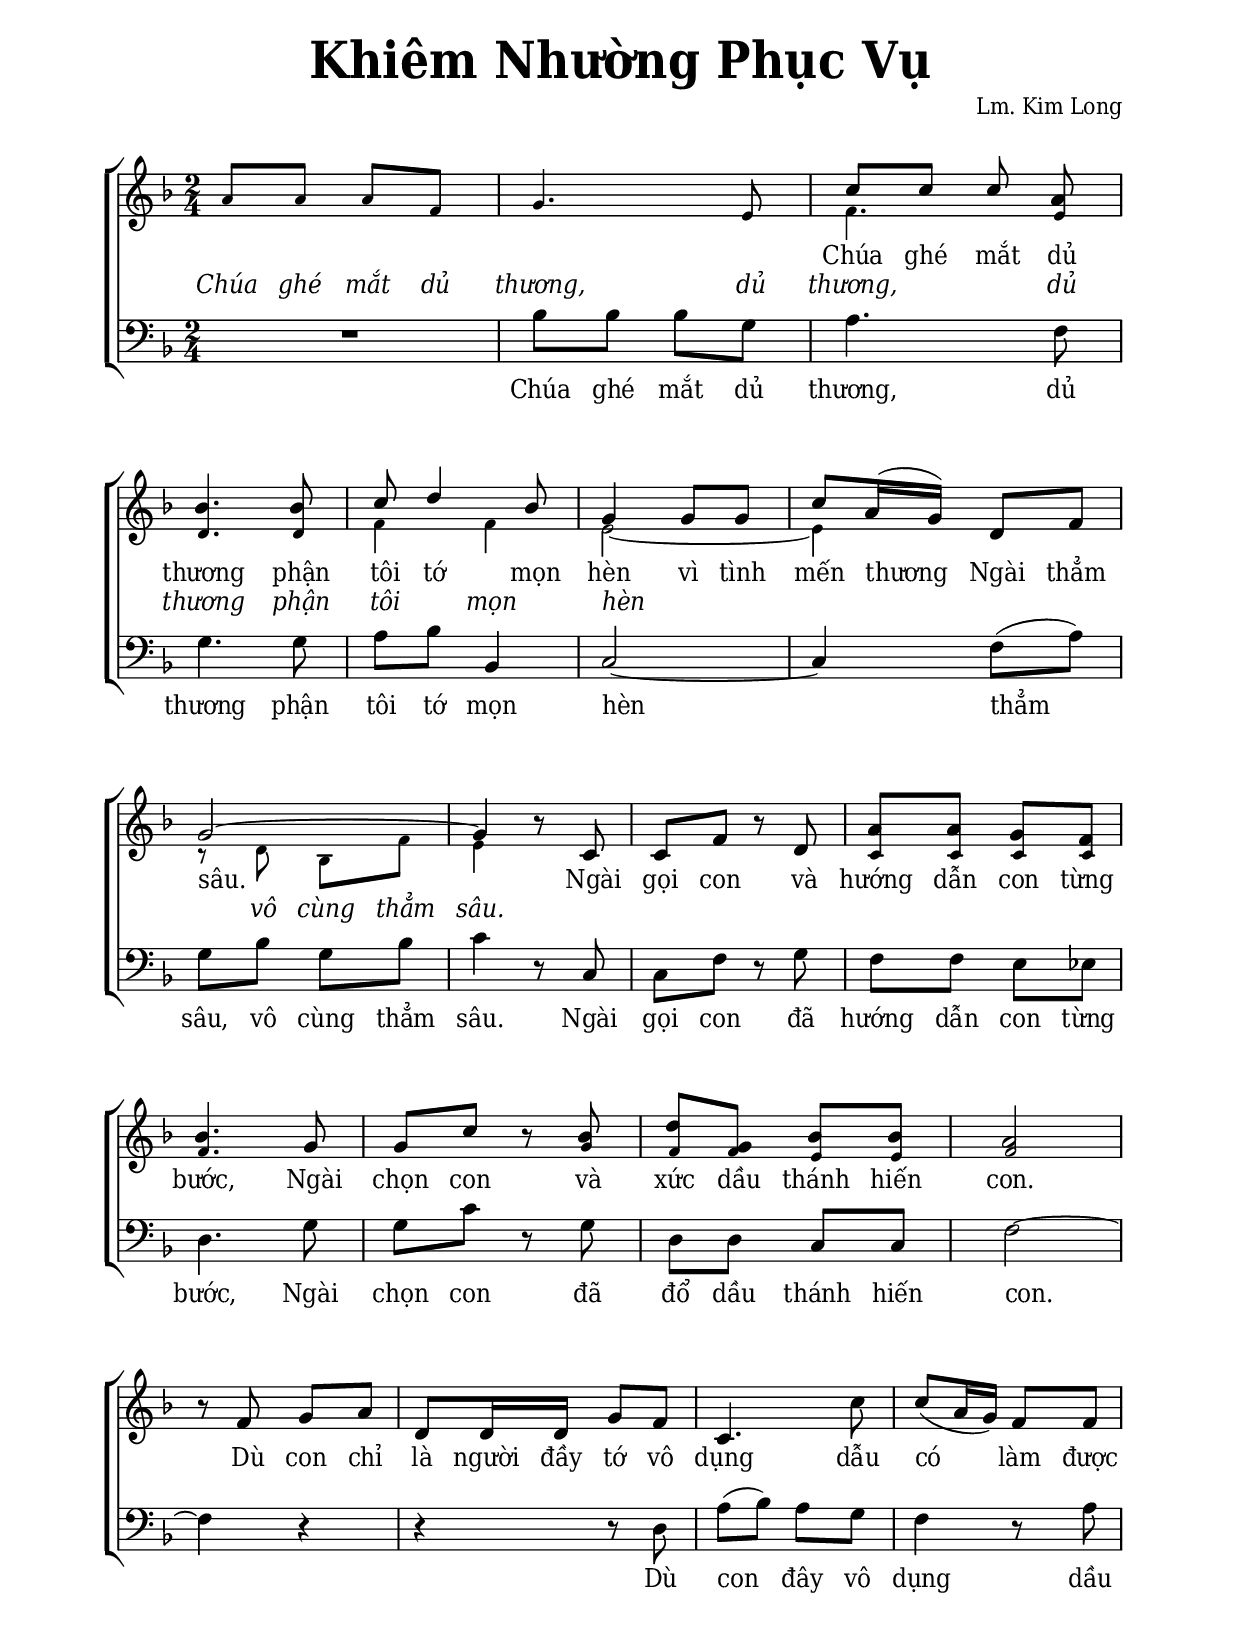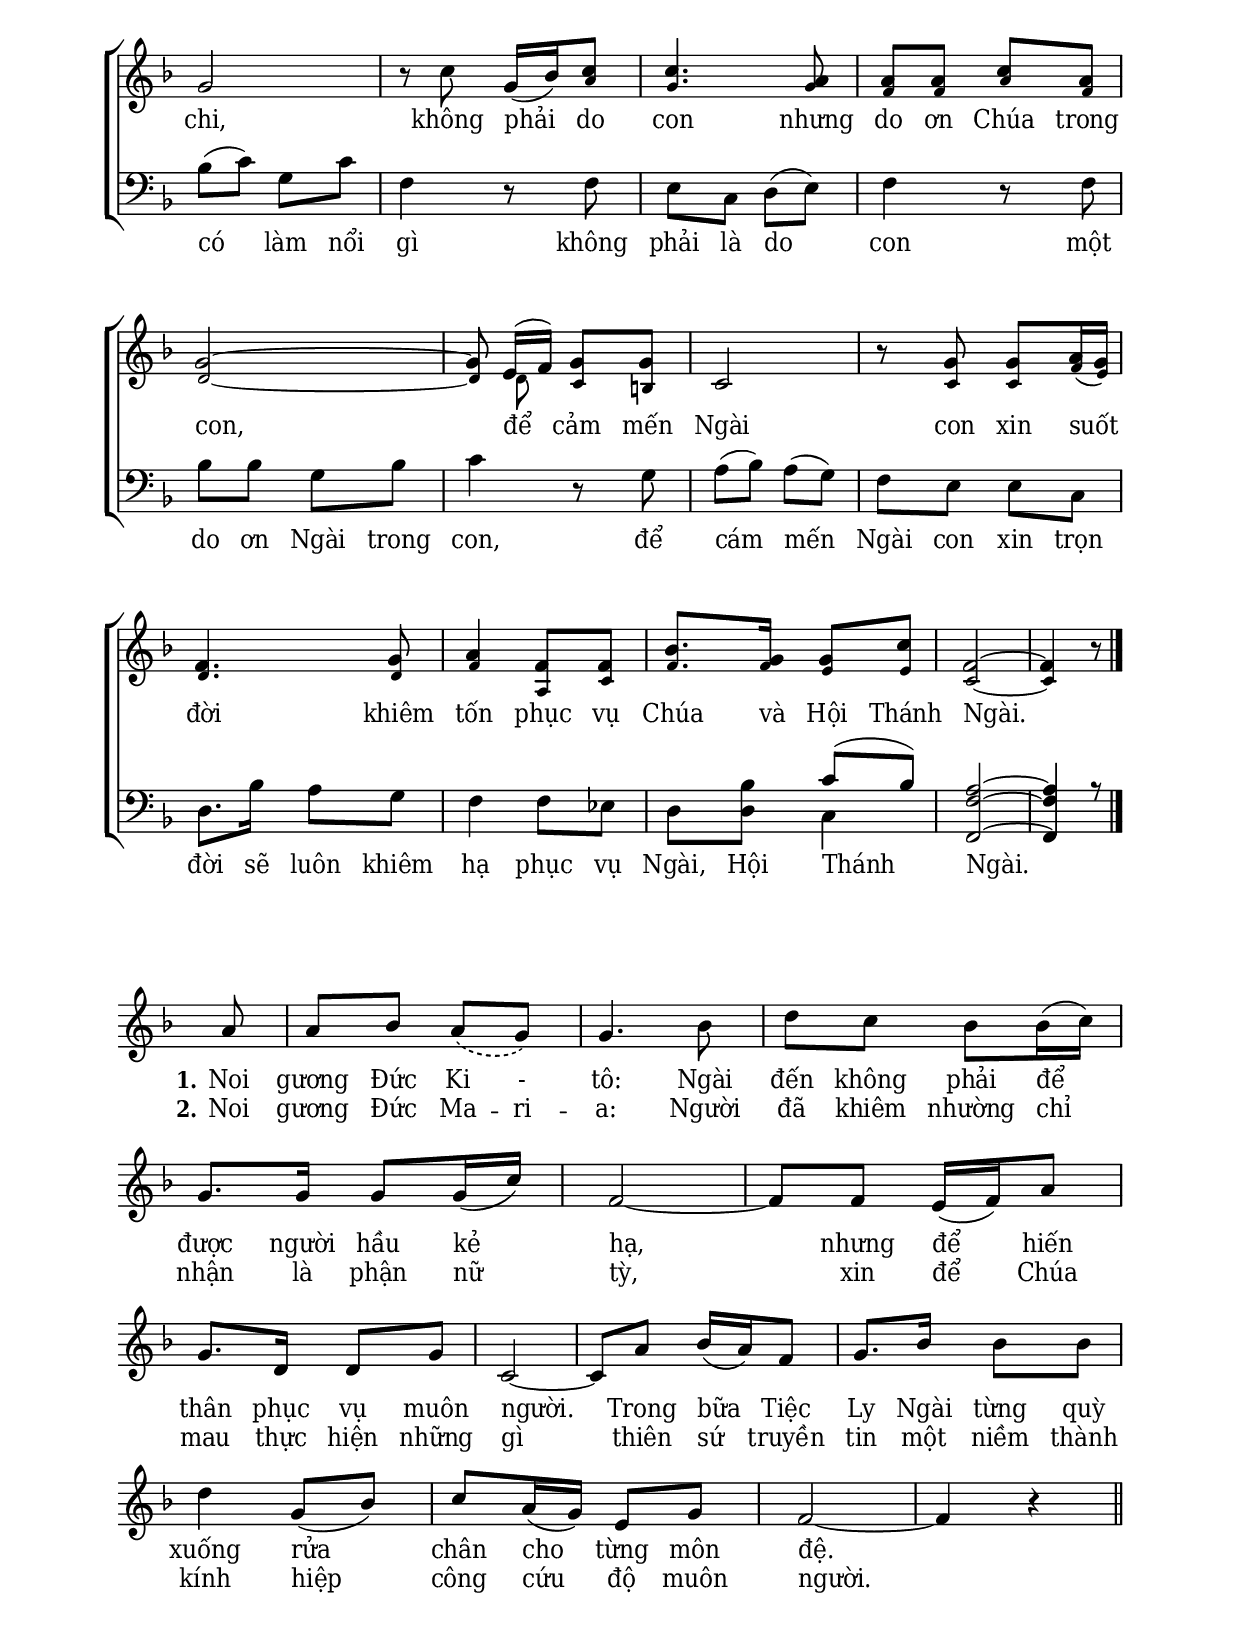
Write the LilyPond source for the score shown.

% Cài đặt chung
\version "2.22.1"
\include "english.ly"

\header {
  title = \markup { \fontsize #3 "Khiêm Nhường Phục Vụ" }
  composer = "Lm. Kim Long"
  arranger = " "
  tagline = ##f
}

% Nhạc
nhacDiepKhucSop = \relative c'' {
  R2*2
  c8 c c a |
  bf4. bf8 |
  c d4 bf8 |
  g4 g8 g |
  c a16 (g) d8 f |
  g2 ~ |
  g4 r8 c, |
  c f r d |
  a' a g f |
  bf4. g8 |
  g c r bf |
  d g, bf bf |
  a2 |
  r8 f g a |
  d, d16 d g8 f |
  c4. c'8 |
  c (a16 g) f8 f |
  g2 |
  r8 c g16 (bf) c8 |
  c4. a8 |
  a a c a |
  g2 ~ |
  g8 e16 (f) g8 g |
  c,2 |
  r8 g' g a16 (g) |
  f4. g8 |
  a4 f8 f |
  bf8. g16 g8 c |
  f,2 ~ |
  f4 r8 \bar "|."
}

nhacDiepKhucAlto = \relative c'' {
  a8 a a f |
  g4. e8 |
  f4. e8 |
  d4. d8 |
  f4 f |
  e2 ~ |
  e4 r |
  r8 d bf f' |
  e4 r8 c |
  c f r d |
  c c c c |
  f4. g8 |
  g c r g |
  f f e e |
  f2 |
  r8 f g a |
  d, d16 d g8 f |
  c4. c'8 |
  c (a16 g) f8 f |
  g2 |
  r8 c g16 (bf) a8 |
  g4. g8 |
  f f a f |
  d2 ~ |
  d8 d c b! |
  c2 |
  r8 c c f16 (e) |
  d4. d8 |
  f4 a,8 c |
  f8. f16 e8 e |
  c2 ~ |
  c4 r8
}

nhacDiepKhucBas = \relative c' {
  R2
  bf8 bf bf g |
  a4. f8 |
  g4. g8 |
  a bf bf,4 |
  c2 ~ |
  c4 f8 (a) |
  g bf g bf |
  c4 r8 c, |
  c f r g |
  f f e ef |
  d4. g8 |
  g c r g |
  d d c c |
  f2 ~ |
  f4 r |
  r r8 d |
  a' (bf) a g |
  f4 r8 a |
  bf (c) g c |
  f,4 r8 f |
  e c d (e) |
  f4 r8 f |
  bf bf g bf |
  c4 r8 g |
  a (bf) a (g) |
  f e e c |
  d8. bf'16 a8 g |
  f4 f8 ef |
  d <bf' d,>
  <<
    {
      \voiceOne c8 (bf)
    }
    \new Voice = "splitpart" {
	    \voiceTwo c,4
    }
  >>
  <a' f f,>2 ~ |
  <a f f,>4 r8
}

nhacPhienKhuc = \relative c'' {
  \partial 8 a |
  a bf
  \once \phrasingSlurDashed
  a \(g\) |
  g4. bf8 |
  d c bf bf16 (c) |
  g8. g16 g8 g16 (c) |
  f,2 ~ |
  f8 f e16 (f) a8 |
  g8. d16 d8 g |
  c,2 ~ |
  c8 a' bf16 (a) f8 |
  g8. bf16 bf8 bf |
  d4 g,8 (bf) |
  c a16 (g) e8 g |
  f2 ~ |
  f4 r \bar "||"
}

% Lời
loiDiepKhucSop = \lyricmode {
  Chúa ghé mắt dủ thương phận tôi tớ mọn hèn
  vì tình mến thương Ngài thẳm sâu.
  Ngài gọi con và hướng dẫn con từng bước,
  Ngài chọn con và xức dầu thánh hiến con.
  Dù con chỉ là người đầy tớ vô dụng
  dẫu có làm được chi,
  không phải do con nhưng do ơn Chúa trong con,
  để cảm mến Ngài con xin suốt đời khiêm tốn
  phục vụ Chúa và Hội Thánh Ngài.
}

loiDiepKhucAlto = \lyricmode {
  \override Lyrics.LyricText.font-shape = #'italic
  Chúa ghé mắt dủ thương, dủ thương,
  dủ thương phận tôi mọn hèn
  vô cùng thẳm sâu.
}

loiDiepKhucBas = \lyricmode {
  Chúa ghé mắt dủ thương, dủ thương phận tôi tớ mọn hèn
  thẳm sâu, vô cùng thẳm sâu.
  Ngài gọi con đã hướng dẫn con từng bước,
  Ngài chọn con đã đổ dầu thánh hiến con.
  Dù con đây vô dụng dầu có làm nổi gì
  không phải là do con một do ơn Ngài trong con,
  để cám mến Ngài con xin trọn đời
  sẽ luôn khiêm hạ phục vụ Ngài, Hội Thánh Ngài.
}

loiPhienKhucMot = \lyricmode {
  \set stanza = #"1."
  Noi gương Đức Ki - tô:
  Ngài đến không phải để được người hầu kẻ hạ,
  nhưng để hiến thân phục vụ muôn người.
  Trong bữa Tiệc Ly Ngài từng quỳ xuống
  rửa chân cho từng môn đệ.
}

loiPhienKhucHai = \lyricmode {
  \set stanza = #"2."
  Noi gương Đức Ma -- ri -- a:
  Người đã khiêm nhường chỉ nhận là phận nữ tỳ,
  xin để Chúa mau thực hiện những gì thiên sứ truyền tin
  một niềm thành kính hiệp công cứu độ muôn người.
}

% Dàn trang
\paper {
  #(set-paper-size "a4")
  top-margin = 15\mm
  bottom-margin = 15\mm
  left-margin = 20\mm
  right-margin = 20\mm
  indent = #0
  #(define fonts
    (make-pango-font-tree
      "Deja Vu Serif Condensed"
      "Deja Vu Serif Condensed"
      "Deja Vu Serif Condensed"
      (/ 20 20)))
  print-page-number = #f
  %page-count = #2
  %systems-per-page = 5
  ragged-last-bottom = ##t
}

TongNhip = {
  \key f \major \time 2/4
  \set Timing.beamExceptions = #'()
  \set Timing.baseMoment = #(ly:make-moment 1/4)
}

% Đổi kích thước nốt cho bè phụ
notBePhu =
#(define-music-function (font-size music) (number? ly:music?)
   (for-some-music
     (lambda (m)
       (if (music-is-of-type? m 'rhythmic-event)
           (begin
             (set! (ly:music-property m 'tweaks)
                   (cons `(font-size . ,font-size)
                         (ly:music-property m 'tweaks)))
             #t)
           #f))
     music)
   music)
\score {
  \new ChoirStaff <<
    \new Staff \with {
        \consists "Merge_rests_engraver"
        printPartCombineTexts = ##f
      }
      <<
      \new Voice \TongNhip \partCombine 
        \nhacDiepKhucSop
        \notBePhu -2 { \nhacDiepKhucAlto }
      \new NullVoice = beSop \nhacDiepKhucSop
      \new Lyrics \lyricsto beSop \loiDiepKhucSop
      \new NullVoice = beAlto \nhacDiepKhucAlto
      \new Lyrics \lyricsto beAlto \loiDiepKhucAlto
      >>
    \new Staff <<
        \clef "bass"
        \new Voice = beBas {
          \TongNhip \nhacDiepKhucBas
        }
      \new Lyrics \lyricsto beBas \loiDiepKhucBas
    >>
  >>
  \layout {
    \override Lyrics.LyricSpace.minimum-distance = #2.0
    \override Score.BarNumber.break-visibility = ##(#f #f #f)
    \override Score.SpacingSpanner.uniform-stretching = ##t
  }
}

\score {
  \new ChoirStaff <<
    \new Staff
      <<
      \new Voice = beSop {
        \TongNhip \nhacPhienKhuc
      }
    >>
    \new Lyrics \lyricsto beSop \loiPhienKhucMot
    \new Lyrics \lyricsto beSop \loiPhienKhucHai
  >>
  \layout {
    \override Staff.TimeSignature.transparent = ##t
    \override Lyrics.LyricSpace.minimum-distance = #2.0
    \override LyricHyphen.minimum-distance = #2.0
    \override Score.BarNumber.break-visibility = ##(#f #f #f)
    \override Score.SpacingSpanner.uniform-stretching = ##t
  } 
}
